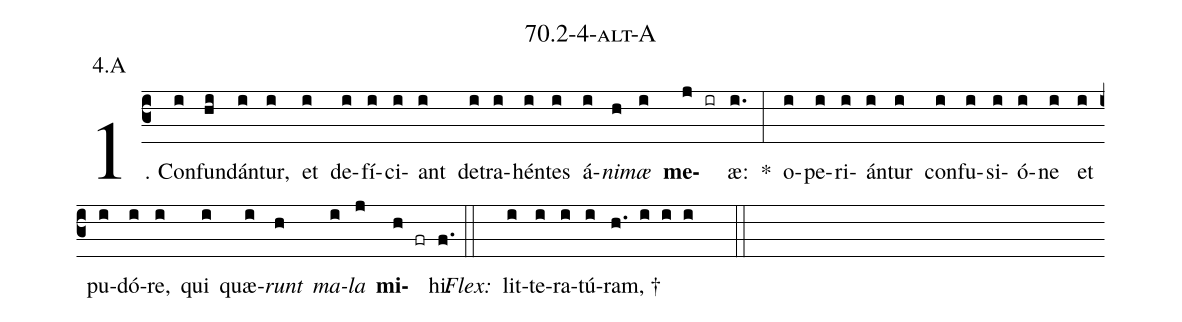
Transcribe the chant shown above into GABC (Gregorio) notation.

name: 70.2-4-alt-A;
annotation: 4.A;
%%
(c3)1. Con(i)fun(hi)dán(i)tur,(i) et(i) de(i)fí(i)ci(i)ant(i) de(i)tra(i)hén(i)tes(i) á(i)<i>ni</i>(h)<i>mæ</i>(i) <b>me</b>(j ir)æ:(i.) *(:) o(i)pe(i)ri(i)án(i)tur(i) con(i)fu(i)si(i)ó(i)ne(i) et(i) pu(i)dó(i)re,(i) qui(i) quæ(i)<i>runt</i>(h) <i>ma</i>(i)<i>la</i>(j) <b>mi</b>(h fr)hi.(f.) (::)
<i>Flex:</i>()  lit(i)te(i)ra(i)tú(i)ram, †(h. i i i  ::)
